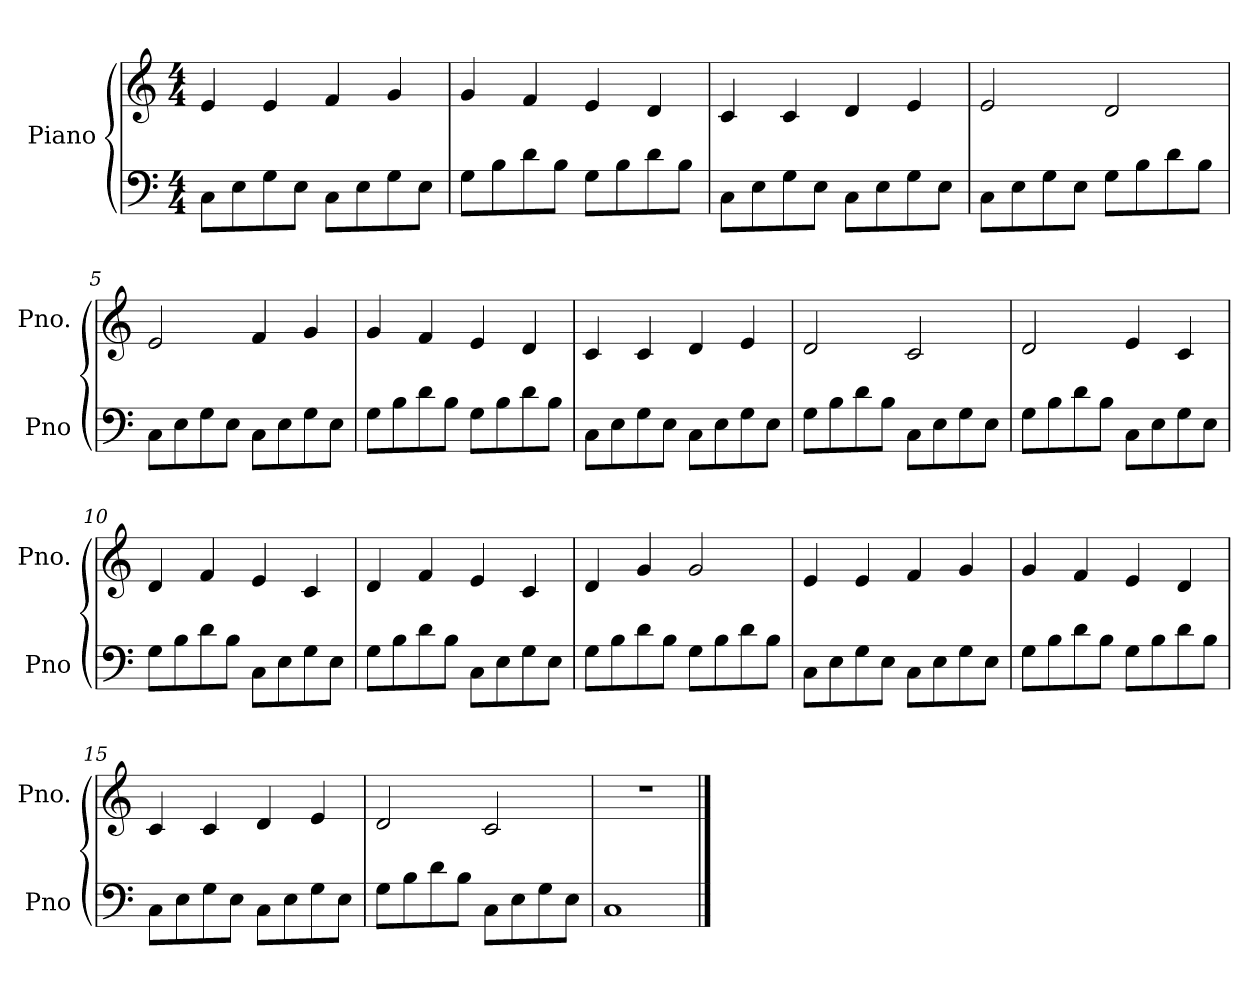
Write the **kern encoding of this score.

**kern	**kern
*part2	*part1
*staff2	*staff1
*I"Piano	*I"Piano
*I'Pno	*I'Pno.
*clefF4	*clefG2
*k[]	*k[]
*M4/4	*M4/4
=1	=1
8C\L	4e/
8E\	.
8G\	4e/
8E\J	.
8C\L	4f/
8E\	.
8G\	4g/
8E\J	.
=2	=2
8G\L	4g/
8B\	.
8d\	4f/
8B\J	.
8G\L	4e/
8B\	.
8d\	4d/
8B\J	.
=3	=3
8C\L	4c/
8E\	.
8G\	4c/
8E\J	.
8C\L	4d/
8E\	.
8G\	4e/
8E\J	.
=4	=4
8C\L	2e/
8E\	.
8G\	.
8E\J	.
8G\L	2d/
8B\	.
8d\	.
8B\J	.
!!LO:LB:g=z
=5	=5
8C\L	2e/
8E\	.
8G\	.
8E\J	.
8C\L	4f/
8E\	.
8G\	4g/
8E\J	.
=6	=6
8G\L	4g/
8B\	.
8d\	4f/
8B\J	.
8G\L	4e/
8B\	.
8d\	4d/
8B\J	.
=7	=7
8C\L	4c/
8E\	.
8G\	4c/
8E\J	.
8C\L	4d/
8E\	.
8G\	4e/
8E\J	.
=8	=8
8G\L	2d/
8B\	.
8d\	.
8B\J	.
8C\L	2c/
8E\	.
8G\	.
8E\J	.
=9	=9
8G\L	2d/
8B\	.
8d\	.
8B\J	.
8C\L	4e/
8E\	.
8G\	4c/
8E\J	.
!!LO:LB:g=z
=10	=10
8G\L	4d/
8B\	.
8d\	4f/
8B\J	.
8C\L	4e/
8E\	.
8G\	4c/
8E\J	.
=11	=11
8G\L	4d/
8B\	.
8d\	4f/
8B\J	.
8C\L	4e/
8E\	.
8G\	4c/
8E\J	.
=12	=12
8G\L	4d/
8B\	.
8d\	4g/
8B\J	.
8G\L	2g/
8B\	.
8d\	.
8B\J	.
=13	=13
8C\L	4e/
8E\	.
8G\	4e/
8E\J	.
8C\L	4f/
8E\	.
8G\	4g/
8E\J	.
=14	=14
8G\L	4g/
8B\	.
8d\	4f/
8B\J	.
8G\L	4e/
8B\	.
8d\	4d/
8B\J	.
!!LO:LB:g=z
=15	=15
8C\L	4c/
8E\	.
8G\	4c/
8E\J	.
8C\L	4d/
8E\	.
8G\	4e/
8E\J	.
=16	=16
8G\L	2d/
8B\	.
8d\	.
8B\J	.
8C\L	2c/
8E\	.
8G\	.
8E\J	.
=17	=17
1C	1r
==	==
*-	*-
